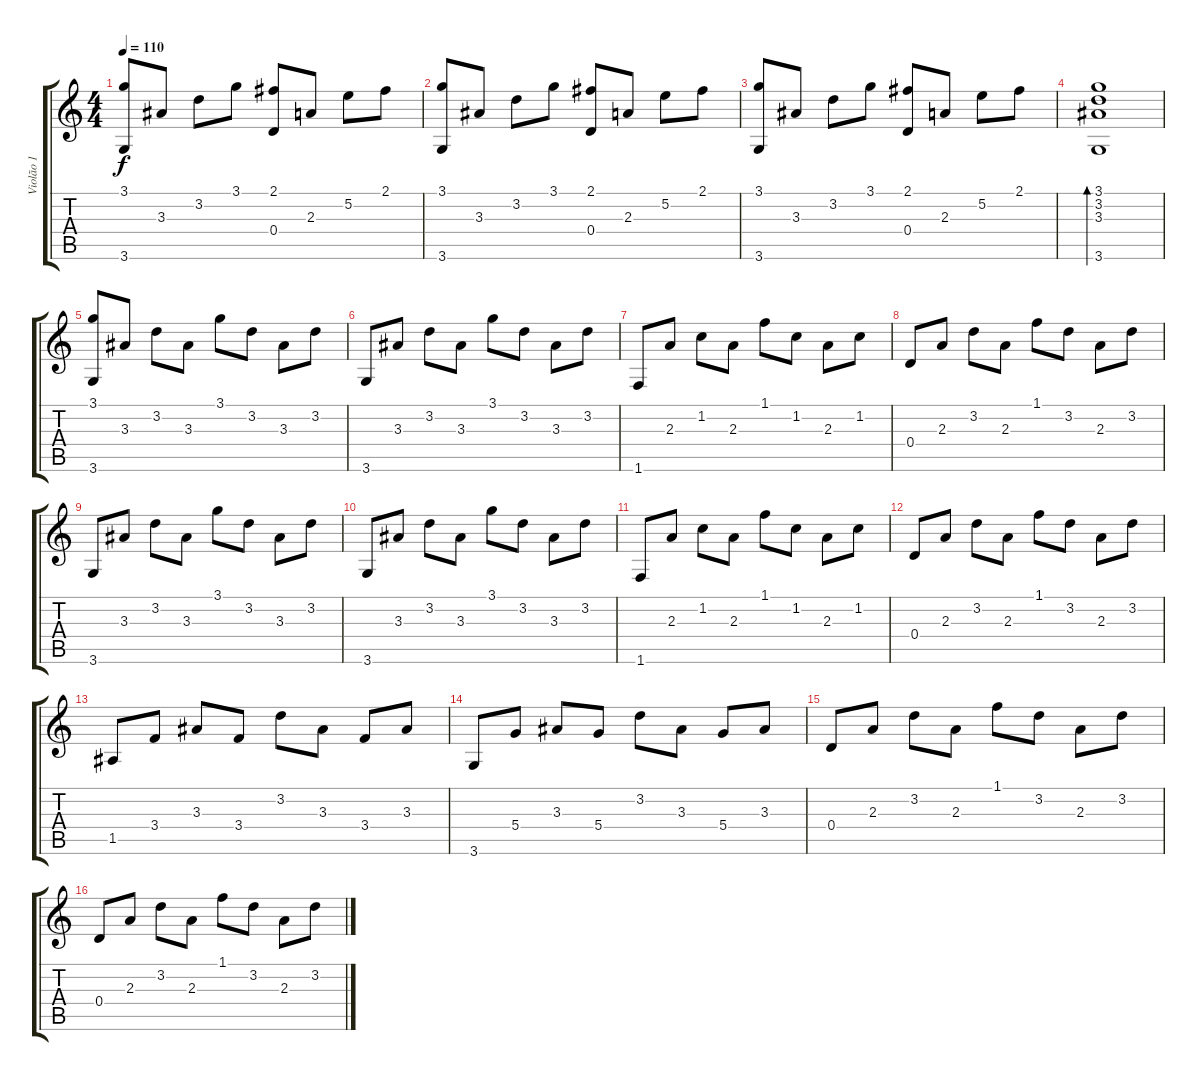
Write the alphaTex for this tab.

\track ("Violão 1" "Violão 1") {instrument acousticguitarnylon}
\staff {score tabs}
\tuning (E4 B3 G3 D3 A2 E2) {hide}
\ts (4 4)
\tempo 110
\clef g2
\ks c
(3.1 3.6).8{dy f instrument acousticguitarnylon} 3.3.8 3.2.8 3.1.8 (2.1 0.4).8 2.3.8 5.2.8 2.1.8 |
(3.1 3.6).8 3.3.8 3.2.8 3.1.8 (2.1 0.4).8 2.3.8 5.2.8 2.1.8 |
(3.1 3.6).8 3.3.8 3.2.8 3.1.8 (2.1 0.4).8 2.3.8 5.2.8 2.1.8 |
(3.1 3.2 3.3 3.6).1{bd 60} |
(3.1 3.6).8 3.3.8 3.2.8 3.3.8 3.1.8 3.2.8 3.3.8 3.2.8 |
3.6.8 3.3.8 3.2.8 3.3.8 3.1.8 3.2.8 3.3.8 3.2.8 |
1.6.8 2.3.8 1.2.8 2.3.8 1.1.8 1.2.8 2.3.8 1.2.8 |
0.4.8 2.3.8 3.2.8 2.3.8 1.1.8 3.2.8 2.3.8 3.2.8 |
3.6.8 3.3.8 3.2.8 3.3.8 3.1.8 3.2.8 3.3.8 3.2.8 |
3.6.8 3.3.8 3.2.8 3.3.8 3.1.8 3.2.8 3.3.8 3.2.8 |
1.6.8 2.3.8 1.2.8 2.3.8 1.1.8 1.2.8 2.3.8 1.2.8 |
0.4.8 2.3.8 3.2.8 2.3.8 1.1.8 3.2.8 2.3.8 3.2.8 |
1.5.8 3.4.8 3.3.8 3.4.8 3.2.8 3.3.8 3.4.8 3.3.8 |
3.6.8 5.4.8 3.3.8 5.4.8 3.2.8 3.3.8 5.4.8 3.3.8 |
0.4.8 2.3.8 3.2.8 2.3.8 1.1.8 3.2.8 2.3.8 3.2.8 |
0.4.8 2.3.8 3.2.8 2.3.8 1.1.8 3.2.8 2.3.8 3.2.8
